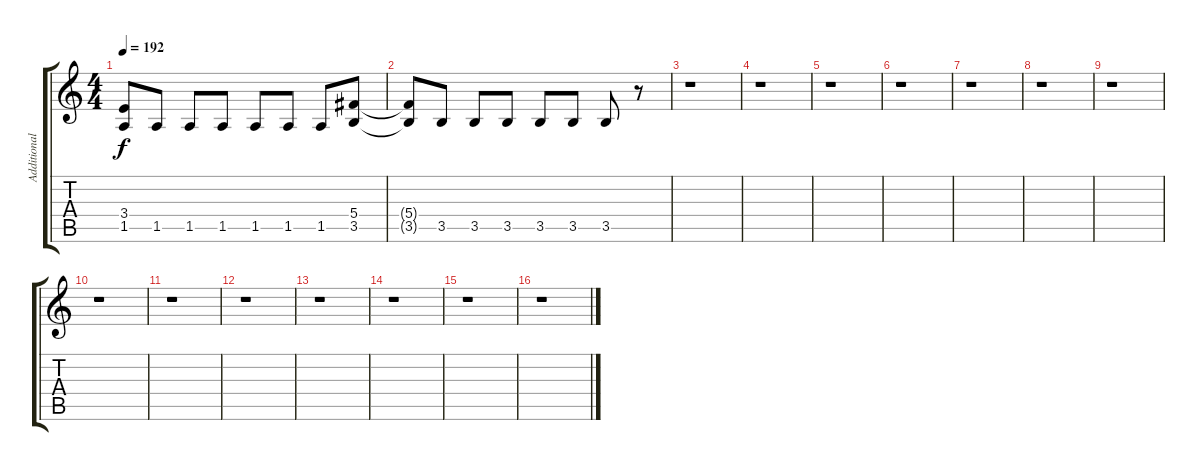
\track ("Additional Guitar" "Additional") {instrument distortionguitar}
\staff {score tabs}
\tuning (Eb4 Bb3 Gb3 Db3 Ab2 Eb2) {hide}
\ts (4 4)
\tempo 192
\clef g2
\ks c
(3.4{t} 1.5{t}).8{dy f} 1.5.8 1.5.8 1.5.8 1.5.8 1.5.8 1.5.8 (5.4 3.5).8 |
(5.4{t} 3.5{t}).8 3.5.8 3.5.8 3.5.8 3.5.8 3.5.8 3.5.8 r.8 |
r.1 |
r.1 |
r.1 |
r.1 |
\section ("" "")
r.1 |
r.1 |
r.1 |
r.1 |
\section ("" "")
r.1 |
r.1 |
r.1 |
r.1 |
r.1 |
r.1
